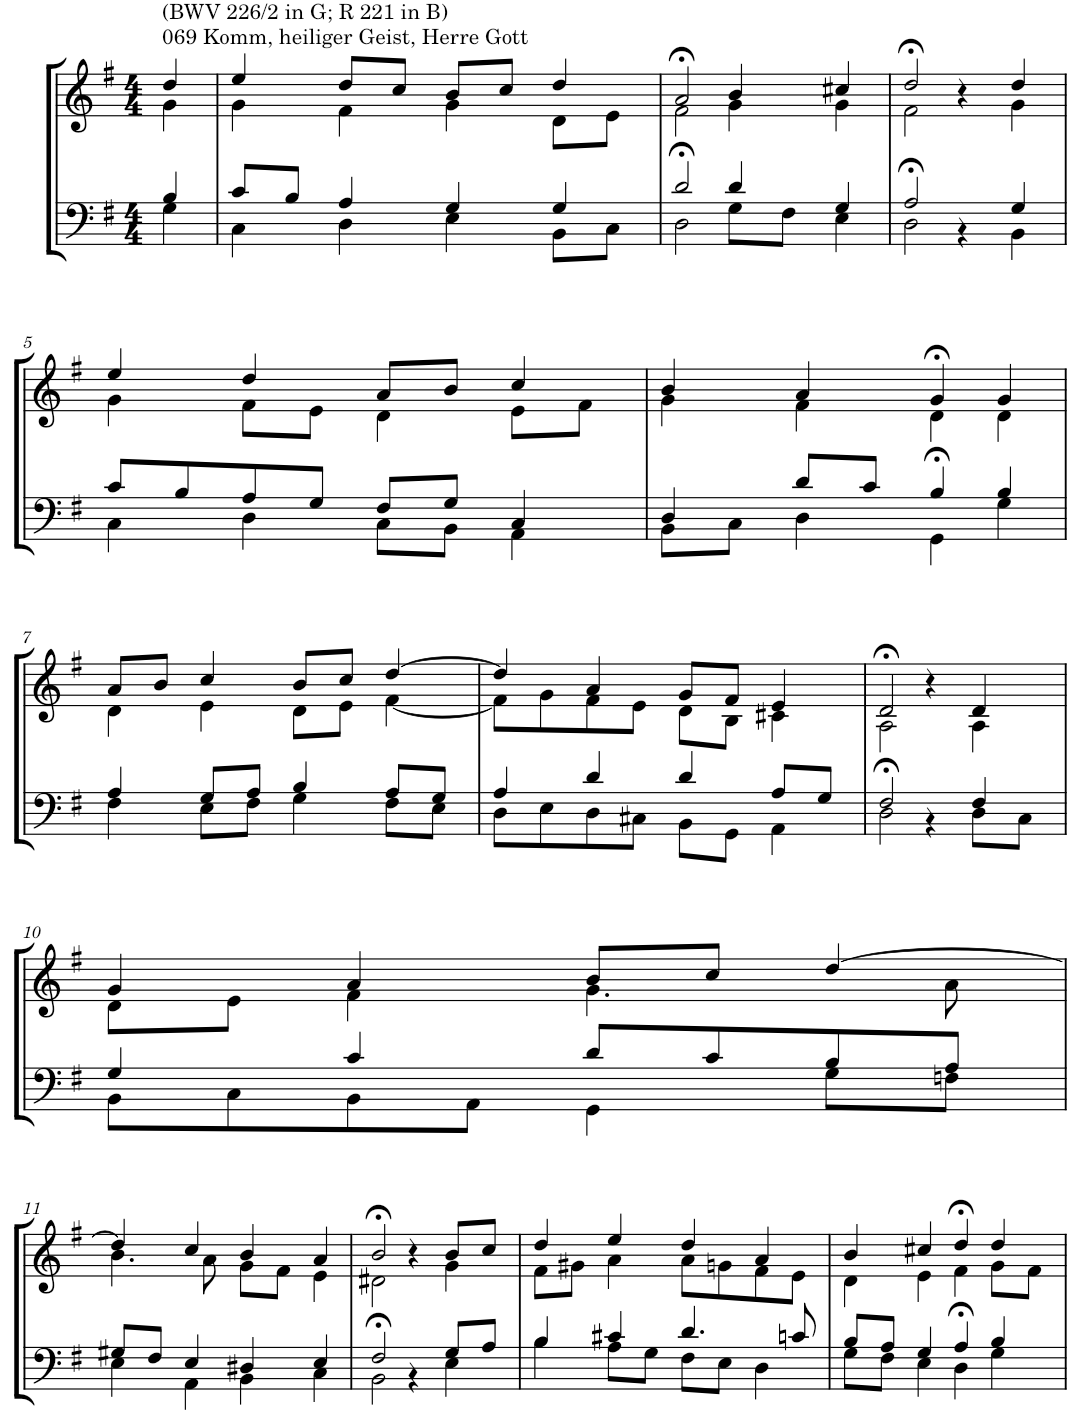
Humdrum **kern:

**kern	**kern
*part2	*part1
*staff2	*staff1
*I"Tenor/Baß	*I"Sopran/Alt
*clefF4	*clefG2
*k[f#]	*k[f#]
*M4/4	*M4/4
=1	=1
*^	*^
!	!	!LO:TX:a:t=069 Komm, heiliger Geist, Herre Gott	!
!	!	!LO:TX:a:t=(BWV 226/2 in G; R 221 in B)	!
4B/	4G\	4dd/	4g\
=2	=2	=2	=2
8c/L	4C\	4ee/	4g\
8B/J	.	.	.
4A/	4D\	8dd/L	4f#\
.	.	8cc/J	.
4G/	4E\	8b/L	4g\
.	.	8cc/J	.
4G/	8BB\L	4dd/	8d\L
.	8C\J	.	8e\J
=3	=3	=3	=3
2d/	2D>\	2a>/	2f#\
4d/	8G\L	4b/	4g\
.	8F#\J	.	.
4G/	4E\	4cc#X/	4g\
=4	=4	=4	=4
2A/	2D>\	2dd>/	2f#\
4ryy	4r	4r	4ryy
4G/	4BB\	4dd/	4g\
!!LO:LB:g=z	!!
=5	=5	=5	=5
8c/L	4C\	4ee/	4g\
8B/	.	.	.
8A/	4D\	4dd/	8f#\L
8G/J	.	.	8e\J
8F#/L	8C\L	8a/L	4d\
8G/J	8BB\J	8b/J	.
4C/	4AA\	4cc/	8e\L
.	.	.	8f#\J
=6	=6	=6	=6
4D/	8BB\L	4b/	4g\
.	8C\J	.	.
8d/L	4D\	4a/	4f#\
8c/J	.	.	.
4B/	4GG>\	4g>/	4d\
4B/	4G\	4g/	4d\
!!LO:LB:g=z	!!
=7	=7	=7	=7
4A/	4F#\	8a/L	4d\
.	.	8b/J	.
8G/L	8E\L	4cc/	4e\
8A/J	8F#\J	.	.
4B/	4G\	8b/L	8d\L
.	.	8cc/J	8e\J
8A/L	8F#\L	[4dd/	[4f#\
8G/J	8E\J	.	.
=8	=8	=8	=8
4A/	8D\L	4dd/]	8f#\L]
.	8E\	.	8g\
4d/	8D\	4a/	8f#\
.	8C#X\J	.	8e\J
4d/	8BB\L	8g/L	8d\L
.	8GG\J	8f#/J	8B\J
8A/L	4AA\	4e/	4c#X\
8G/J	.	.	.
=9	=9	=9	=9
2F#/	2D>\	2d>/	2A\
4ryy	4r	4r	4ryy
4F#/	8D\L	4d/	4A\
.	8C\J	.	.
!!LO:LB:g=z	!!
=10	=10	=10	=10
4G/	8BB\L	4g/	8d\L
.	8C\	.	8e\J
4c/	8BB\	4a/	4f#\
.	8AA\J	.	.
8d/L	4GG\	8b/L	4.g\
8c/	.	8cc/J	.
8B/	8G\L	[4dd/	.
8A/J	8Fn\J	.	8a\
!!LO:LB:g=z	!!
=11	=11	=11	=11
8G#X/L	4E\	4dd/]	4.b\
8F#/J	.	.	.
4E/	4AA\	4cc/	.
.	.	.	8a\
4D#X/	4BB\	4b/	8g\L
.	.	.	8f#\J
4E/	4C\	4a/	4e\
=12	=12	=12	=12
2F#/	2BB>\	2b>/	2d#X\
4ryy	4r	4r	4ryy
8G/L	4E\	8b/L	4g\
8A/J	.	8cc/J	.
=13	=13	=13	=13
4B/	4B\	4dd/	8f#\L
.	.	.	8g#X\J
4c#X/	8A\L	4ee/	4a\
.	8G\J	.	.
4.d/	8F#\L	4dd/	8a\L
.	8E\J	.	8gn\
.	4D\	4a/	8f#\
8cn/	.	.	8e\J
=14	=14	=14	=14
8B/L	8G\L	4b/	4d\
8A/J	8F#\J	.	.
4G/	4E\	4cc#X/	4e\
4A/	4D>\	4dd>/	4f#\
4B/	4G\	4dd/	8g\L
.	.	.	8f#\J
*v	*v	*	*
*	*v	*v
=	=
*-	*-
